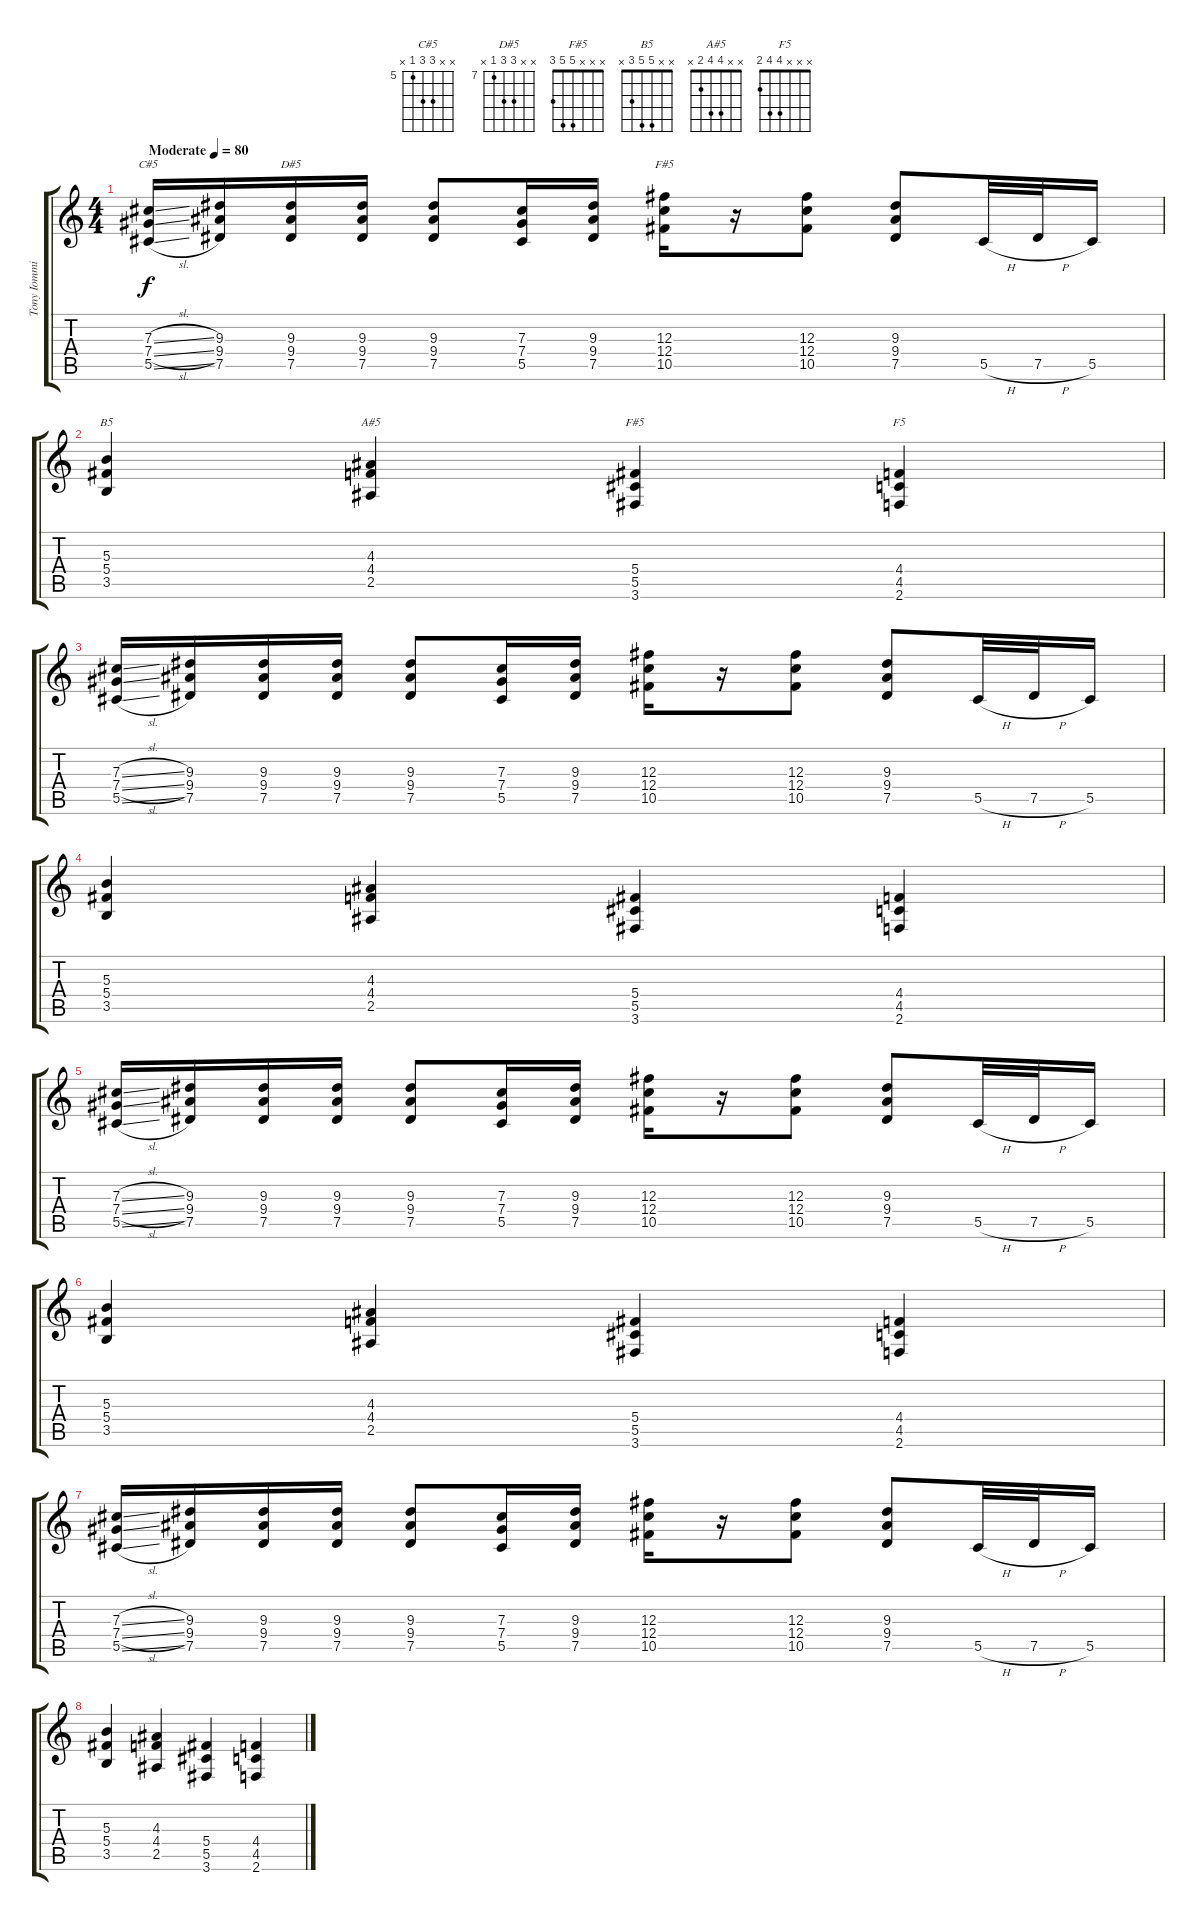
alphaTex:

\track ("Tony Iommi (Rythm)" "Tony Iommi") {instrument distortionguitar}
\staff {score tabs}
\tuning (Eb4 Bb3 Gb3 Db3 Ab2 Eb2) {hide}
\chord ("C#5" x x 7 7 5 x) {firstfret 5}
\chord ("D#5" x x 9 9 7 x) {firstfret 7}
\chord ("F#5" x x 12 12 10 x) {firstfret 10}
\chord ("B5" x x 5 5 3 x)
\chord ("A#5" x x 4 4 2 x)
\chord ("F#5" x x x 5 5 3)
\chord ("F5" x x x 4 4 2)
\ts (4 4)
\tempo (80 "Moderate")
\clef g2
\ks c
(7.3{sl} 7.4{sl} 5.5{sl}).16{ch "C#5" dy f instrument distortionguitar} (9.3 9.4 7.5).16 (9.3 9.4 7.5).16{ch "D#5"} (9.3 9.4 7.5).16 (9.3 9.4 7.5).8 (7.3 7.4 5.5).16 (9.3 9.4 7.5).16 (12.3 12.4 10.5).16{ch "F#5"} r.16 (12.3 12.4 10.5).8 (9.3 9.4 7.5).8 5.5{h}.32 7.5{h}.32 5.5.16 |
(5.3 5.4 3.5).4{ch "B5"} (4.3 4.4 2.5).4{ch "A#5"} (5.4 5.5 3.6).4{ch "F#5"} (4.4 4.5 2.6).4{ch "F5"} |
(7.3{sl} 7.4{sl} 5.5{sl}).16 (9.3 9.4 7.5).16 (9.3 9.4 7.5).16 (9.3 9.4 7.5).16 (9.3 9.4 7.5).8 (7.3 7.4 5.5).16 (9.3 9.4 7.5).16 (12.3 12.4 10.5).16 r.16 (12.3 12.4 10.5).8 (9.3 9.4 7.5).8 5.5{h}.32 7.5{h}.32 5.5.16 |
(5.3 5.4 3.5).4 (4.3 4.4 2.5).4 (5.4 5.5 3.6).4 (4.4 4.5 2.6).4 |
(7.3{sl} 7.4{sl} 5.5{sl}).16 (9.3 9.4 7.5).16 (9.3 9.4 7.5).16 (9.3 9.4 7.5).16 (9.3 9.4 7.5).8 (7.3 7.4 5.5).16 (9.3 9.4 7.5).16 (12.3 12.4 10.5).16 r.16 (12.3 12.4 10.5).8 (9.3 9.4 7.5).8 5.5{h}.32 7.5{h}.32 5.5.16 |
(5.3 5.4 3.5).4 (4.3 4.4 2.5).4 (5.4 5.5 3.6).4 (4.4 4.5 2.6).4 |
(7.3{sl} 7.4{sl} 5.5{sl}).16 (9.3 9.4 7.5).16 (9.3 9.4 7.5).16 (9.3 9.4 7.5).16 (9.3 9.4 7.5).8 (7.3 7.4 5.5).16 (9.3 9.4 7.5).16 (12.3 12.4 10.5).16 r.16 (12.3 12.4 10.5).8 (9.3 9.4 7.5).8 5.5{h}.32 7.5{h}.32 5.5.16 |
(5.3 5.4 3.5).4 (4.3 4.4 2.5).4 (5.4 5.5 3.6).4 (4.4 4.5 2.6).4
